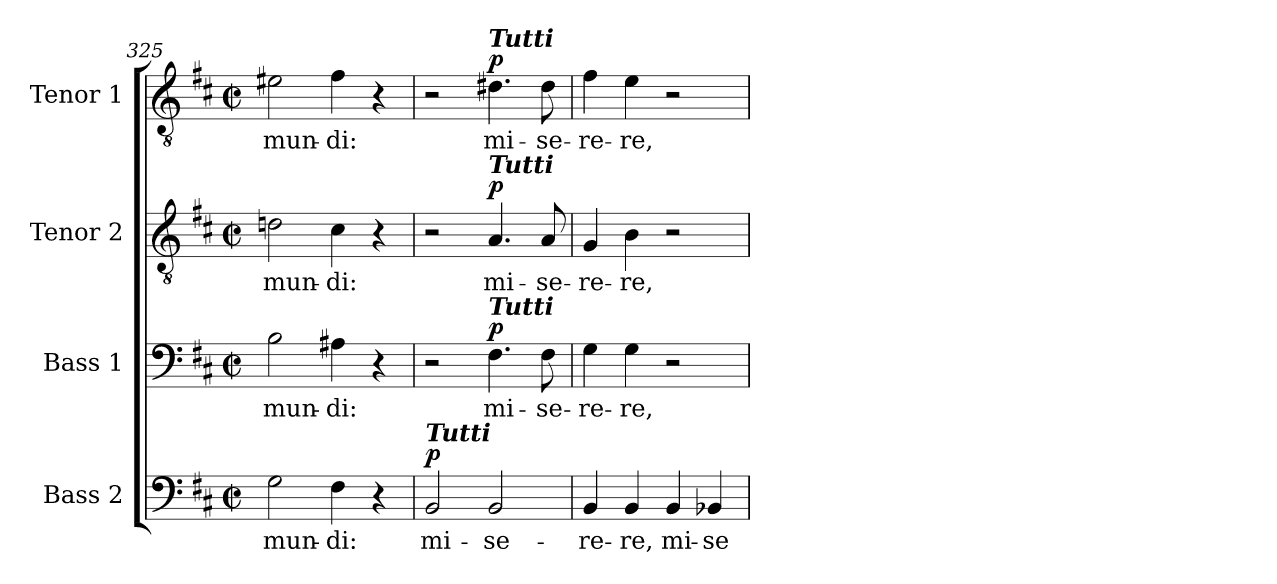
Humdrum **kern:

**kern	**text	**dynam	**kern	**text	**dynam	**kern	**text	**dynam	**kern	**text	**dynam
*part4	*part4	*part4	*part3	*part3	*part3	*part2	*part2	*part2	*part1	*part1	*part1
*staff4	*staff4	*staff4	*staff3	*staff3	*staff3	*staff2	*staff2	*staff2	*staff1	*staff1	*staff1
*I"Bass 2	*	*	*I"Bass 1	*	*	*I"Tenor 2	*	*	*I"Tenor 1	*	*
*I'B. 2	*	*	*I'B. 1	*	*	*I'T. 2	*	*	*I'T. 1	*	*
!!LO:LB:g=z
*clefF4	*	*	*clefF4	*	*	*clefGv2	*	*	*clefGv2	*	*
*k[f#c#]	*	*	*k[f#c#]	*	*	*k[f#c#]	*	*	*k[f#c#]	*	*
*D:	*	*	*D:	*	*	*D:	*	*	*D:	*	*
*M2/2	*	*	*M2/2	*	*	*M2/2	*	*	*M2/2	*	*
*met(c|)	*	*	*met(c|)	*	*	*met(c|)	*	*	*met(c|)	*	*
=325	=325	=325	=325	=325	=325	=325	=325	=325	=325	=325	=325
!	!LO:LY:b	!	!	!LO:LY:b	!	!	!LO:LY:b	!	!	!LO:LY:b	!
2G\	mun-	.	2B\	mun-	.	2dn\	mun-	.	2e#X\	mun-	.
!	!LO:LY:b	!	!	!LO:LY:b	!	!	!LO:LY:b	!	!	!LO:LY:b	!
4F#\	-di:	.	4A#X\	-di:	.	4c#\	-di:	.	4f#\	-di:	.
4r	.	.	4r	.	.	4r	.	.	4r	.	.
=326	=326	=326	=326	=326	=326	=326	=326	=326	=326	=326	=326
!LO:TX:a:Bi:t=Tutti	!	!	!	!	!	!	!	!	!	!	!
!	!LO:LY:b	!LO:DY:a	!	!	!	!	!	!	!	!	!
2BB/	mi-	p	2r	.	.	2r	.	.	2r	.	.
!	!	!	!	!	!	!	!	!	!LO:TX:a:Bi:t=Tutti	!	!
!	!	!	!	!	!	!LO:TX:a:Bi:t=Tutti	!	!	!	!	!
!	!	!	!LO:TX:a:Bi:t=Tutti	!	!	!	!	!	!	!	!
!	!LO:LY:b	!	!	!LO:LY:b	!LO:DY:a	!	!LO:LY:b	!LO:DY:a	!	!LO:LY:b	!LO:DY:a
2BB/	-se-	.	4.F#\	mi-	p	4.A/	mi-	p	4.d#X\	mi-	p
!	!	!	!	!LO:LY:b	!	!	!LO:LY:b	!	!	!LO:LY:b	!
.	.	.	8F#\	-se-	.	8A/	-se-	.	8d#\	-se-	.
=327	=327	=327	=327	=327	=327	=327	=327	=327	=327	=327	=327
!	!LO:LY:b	!	!	!LO:LY:b	!	!	!LO:LY:b	!	!	!LO:LY:b	!
4BB/	-re-	.	4G\	-re-	.	4G/	-re-	.	4f#\	-re-	.
!	!LO:LY:b	!	!	!LO:LY:b	!	!	!LO:LY:b	!	!	!LO:LY:b	!
4BB/	-re,	.	4G\	-re,	.	4B\	-re,	.	4e\	-re,	.
!	!LO:LY:b	!	!	!	!	!	!	!	!	!	!
4BB/	mi-	.	2r	.	.	2r	.	.	2r	.	.
!	!LO:LY:b	!	!	!	!	!	!	!	!	!	!
4BB-X/	-se-	.	.	.	.	.	.	.	.	.	.
=	=	=	=	=	=	=	=	=	=	=	=
*-	*-	*-	*-	*-	*-	*-	*-	*-	*-	*-	*-
